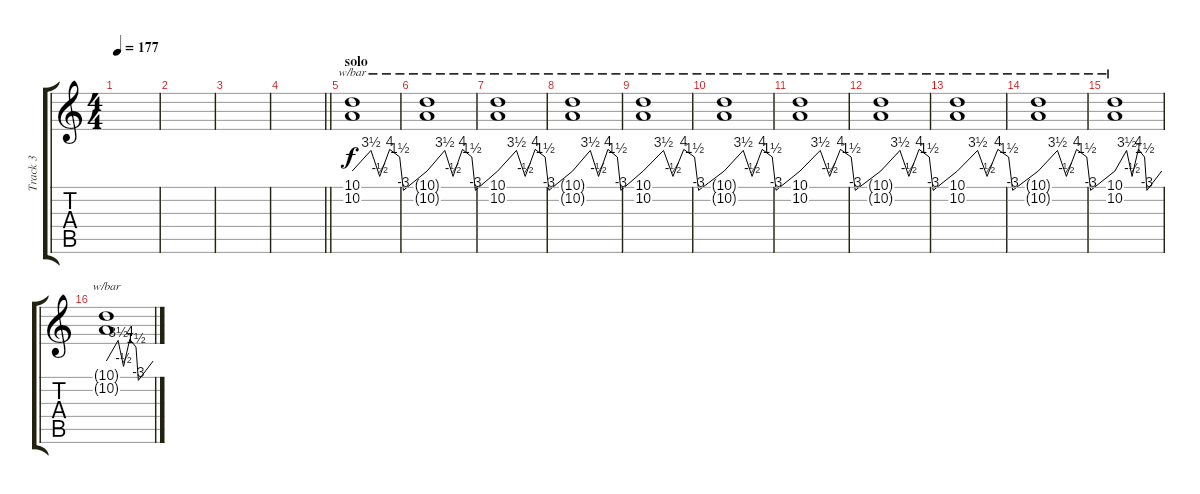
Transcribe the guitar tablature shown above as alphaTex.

\track ("Track 3" "Track 3") {instrument seashore}
\staff {score tabs}
\tuning (E4 B3 G4 D4 A3 E3) {hide}
\ts (4 4)
\tempo 177
\clef g2
\ks c
|
|
|
\barLineRight lightlight
|
\section ("" "solo")
(10.1 10.2).1{tbe (custom default 0 0 15 14 22 -2 30 16 38 6 41 -12 60 0) volume 11 balance 0} |
(10.1{t} 10.2{t}).1{tbe (custom default 0 0 15 14 22 -2 30 16 38 6 41 -12 60 0)} |
(10.1 10.2).1{tbe (custom default 0 0 15 14 22 -2 30 16 38 6 41 -12 60 0)} |
(10.1{t} 10.2{t}).1{tbe (custom default 0 0 15 14 22 -2 30 16 38 6 41 -12 60 0)} |
(10.1 10.2).1{tbe (custom default 0 0 15 14 22 -2 30 16 38 6 41 -12 60 0)} |
(10.1{t} 10.2{t}).1{tbe (custom default 0 0 15 14 22 -2 30 16 38 6 41 -12 60 0)} |
(10.1 10.2).1{tbe (custom default 0 0 15 14 22 -2 30 16 38 6 41 -12 60 0)} |
(10.1{t} 10.2{t}).1{tbe (custom default 0 0 15 14 22 -2 30 16 38 6 41 -12 60 0)} |
(10.1 10.2).1{tbe (custom default 0 0 15 14 22 -2 30 16 38 6 41 -12 60 0)} |
(10.1{t} 10.2{t}).1{tbe (custom default 0 0 15 14 22 -2 30 16 38 6 41 -12 60 0)} |
(10.1 10.2).1{tbe (custom default 0 0 15 14 22 -2 30 16 38 6 41 -12 60 0)} |
(10.1{t} 10.2{t}).1{tbe (custom default 0 0 15 14 22 -2 30 16 38 6 41 -12 60 0)}
